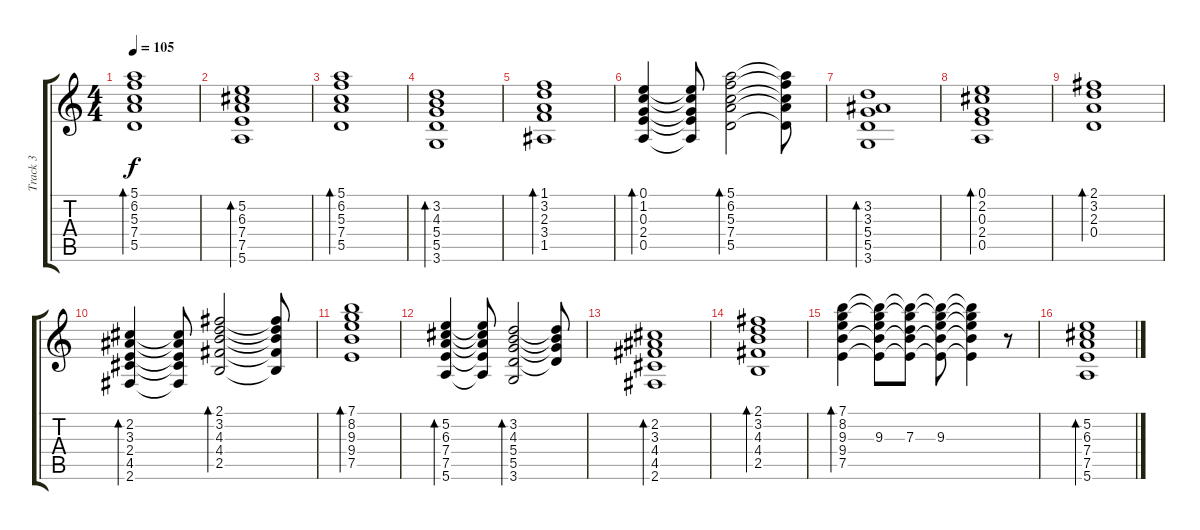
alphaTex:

\track ("Track 3" "Track 3") {instrument overdrivenguitar}
\staff {score tabs}
\tuning (E4 B3 G3 D3 A2 E2) {hide}
\ts (4 4)
\tempo 105
\clef g2
\ks c
(5.1 6.2 5.3 7.4 5.5).1{bd 120 dy f volume 13 instrument electricguitarclean} |
(5.2 6.3 7.4 7.5 5.6).1{bd 120} |
(5.1 6.2 5.3 7.4 5.5).1{bd 120} |
(3.2 4.3 5.4 5.5 3.6).1{bd 120} |
(1.1 3.2 2.3 3.4 1.5).1{bd 120} |
(0.1 1.2 0.3 2.4 0.5).4{bd 120} (0.1{t} 1.2{t} 0.3{t} 2.4{t} 0.5{t}).8 (5.1 6.2 5.3 7.4 5.5).2{bd 120} (5.1{t} 6.2{t} 5.3{t} 7.4{t} 5.5{t}).8 |
(3.2 3.3 5.4 5.5 3.6).1{bd 120} |
(0.1 2.2 0.3 2.4 0.5).1{bd 120} |
(2.1 3.2 2.3 0.4).1{bd 120} |
(2.2 3.3 2.4 4.5 2.6).4{bd 240} (2.2{t} 3.3{t} 2.4{t} 4.5{t} 2.6{t}).8 (2.1 3.2 4.3 4.4 2.5).2{bd 240} (2.1{t} 3.2{t} 4.3{t} 4.4{t} 2.5{t}).8 |
(7.1 8.2 9.3 9.4 7.5).1{bd 240} |
(5.2 6.3 7.4 7.5 5.6).4{bd 240} (5.2{t} 6.3{t} 7.4{t} 7.5{t} 5.6{t}).8 (3.2 4.3 5.4 5.5 3.6).2{bd 240} (3.2{t} 4.3{t} 5.4{t} 5.5{t}).8 |
(2.2 3.3 4.4 4.5 2.6).1{bd 240} |
(2.1 3.2 4.3 4.4 2.5).1{bd 240} |
(7.1 8.2 9.3 9.4 7.5).4{bd 240} (7.1{t} 8.2{t} 9.3 9.4{t} 7.5{t}).8 (7.1{t} 8.2{t} 7.3 9.4{t} 7.5{t}).8 (7.1{t} 8.2{t} 9.3 9.4{t} 7.5{t}).8 (7.1{t} 8.2{t} 9.3{t} 9.4{t} 7.5{t}).4 r.8 |
(5.2 6.3 7.4 7.5 5.6).1{bd 240}
